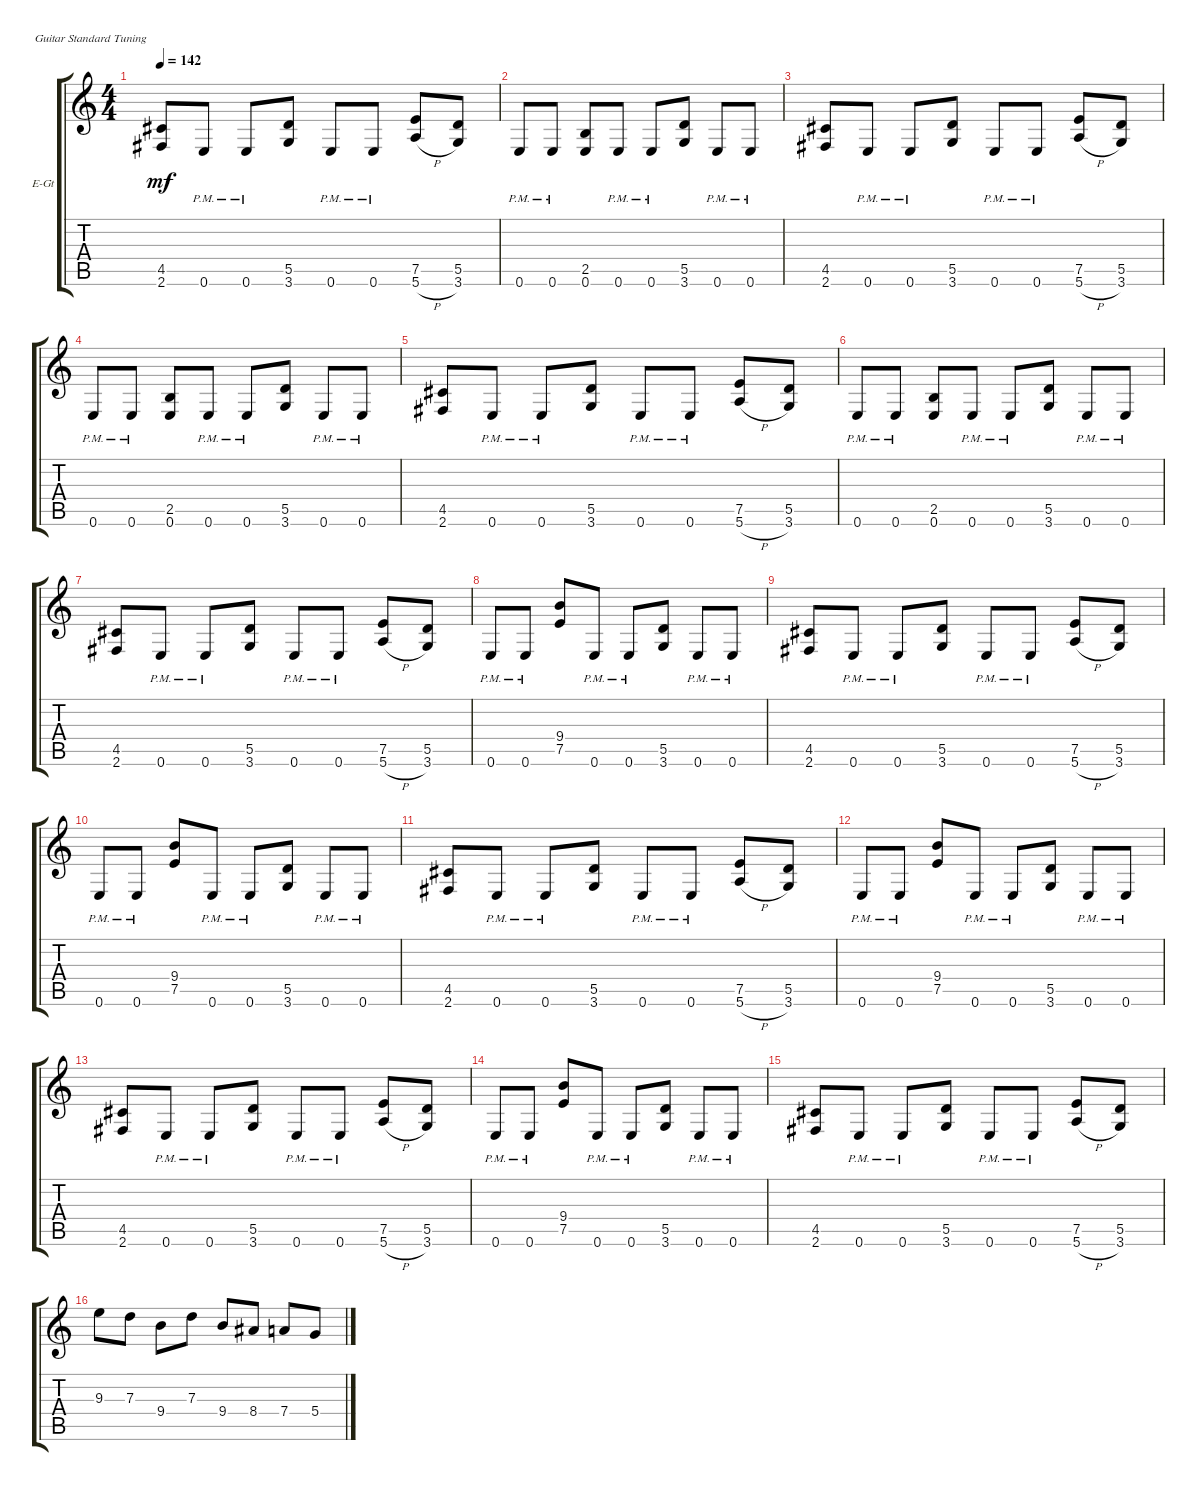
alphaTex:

\defaultSystemsLayout 4
\bracketExtendMode groupsimilarinstruments
\firstSystemTrackNameOrientation horizontal
\otherSystemsTrackNameOrientation horizontal
\track ("Electric Guitar" "E-Gt") {instrument distortionguitar}
\staff {score tabs}
\tuning (E4 B3 G3 D3 A2 E2)
\ts (4 4)
\tempo 142
\clef g2
\ks c
(2.6 4.5).8{dy mf} 0.6{pm}.8 0.6{pm}.8 (3.6 5.5).8 0.6{pm}.8 0.6{pm}.8 (5.6{h} 7.5).8 (3.6 5.5).8 |
0.6{pm}.8 0.6{pm}.8 (0.6 2.5).8 0.6{pm}.8 0.6{pm}.8 (3.6 5.5).8 0.6{pm}.8 0.6{pm}.8 |
(2.6 4.5).8 0.6{pm}.8 0.6{pm}.8 (3.6 5.5).8 0.6{pm}.8 0.6{pm}.8 (5.6{h} 7.5).8 (3.6 5.5).8 |
0.6{pm}.8 0.6{pm}.8 (0.6 2.5).8 0.6{pm}.8 0.6{pm}.8 (3.6 5.5).8 0.6{pm}.8 0.6{pm}.8 |
(2.6 4.5).8 0.6{pm}.8 0.6{pm}.8 (3.6 5.5).8 0.6{pm}.8 0.6{pm}.8 (5.6{h} 7.5).8 (3.6 5.5).8 |
0.6{pm}.8 0.6{pm}.8 (0.6 2.5).8 0.6{pm}.8 0.6{pm}.8 (3.6 5.5).8 0.6{pm}.8 0.6{pm}.8 |
(2.6 4.5).8 0.6{pm}.8 0.6{pm}.8 (3.6 5.5).8 0.6{pm}.8 0.6{pm}.8 (5.6{h} 7.5).8 (3.6 5.5).8 |
0.6{pm}.8 0.6{pm}.8 (7.5 9.4).8 0.6{pm}.8 0.6{pm}.8 (3.6 5.5).8 0.6{pm}.8 0.6{pm}.8 |
(2.6 4.5).8 0.6{pm}.8 0.6{pm}.8 (3.6 5.5).8 0.6{pm}.8 0.6{pm}.8 (5.6{h} 7.5).8 (3.6 5.5).8 |
0.6{pm}.8 0.6{pm}.8 (7.5 9.4).8 0.6{pm}.8 0.6{pm}.8 (3.6 5.5).8 0.6{pm}.8 0.6{pm}.8 |
(2.6 4.5).8 0.6{pm}.8 0.6{pm}.8 (3.6 5.5).8 0.6{pm}.8 0.6{pm}.8 (5.6{h} 7.5).8 (3.6 5.5).8 |
0.6{pm}.8 0.6{pm}.8 (7.5 9.4).8 0.6{pm}.8 0.6{pm}.8 (3.6 5.5).8 0.6{pm}.8 0.6{pm}.8 |
(2.6 4.5).8 0.6{pm}.8 0.6{pm}.8 (3.6 5.5).8 0.6{pm}.8 0.6{pm}.8 (5.6{h} 7.5).8 (3.6 5.5).8 |
0.6{pm}.8 0.6{pm}.8 (7.5 9.4).8 0.6{pm}.8 0.6{pm}.8 (3.6 5.5).8 0.6{pm}.8 0.6{pm}.8 |
(2.6 4.5).8 0.6{pm}.8 0.6{pm}.8 (3.6 5.5).8 0.6{pm}.8 0.6{pm}.8 (5.6{h} 7.5).8 (3.6 5.5).8 |
9.3.8 7.3.8 9.4.8 7.3.8 9.4.8 8.4.8 7.4.8 5.4.8
